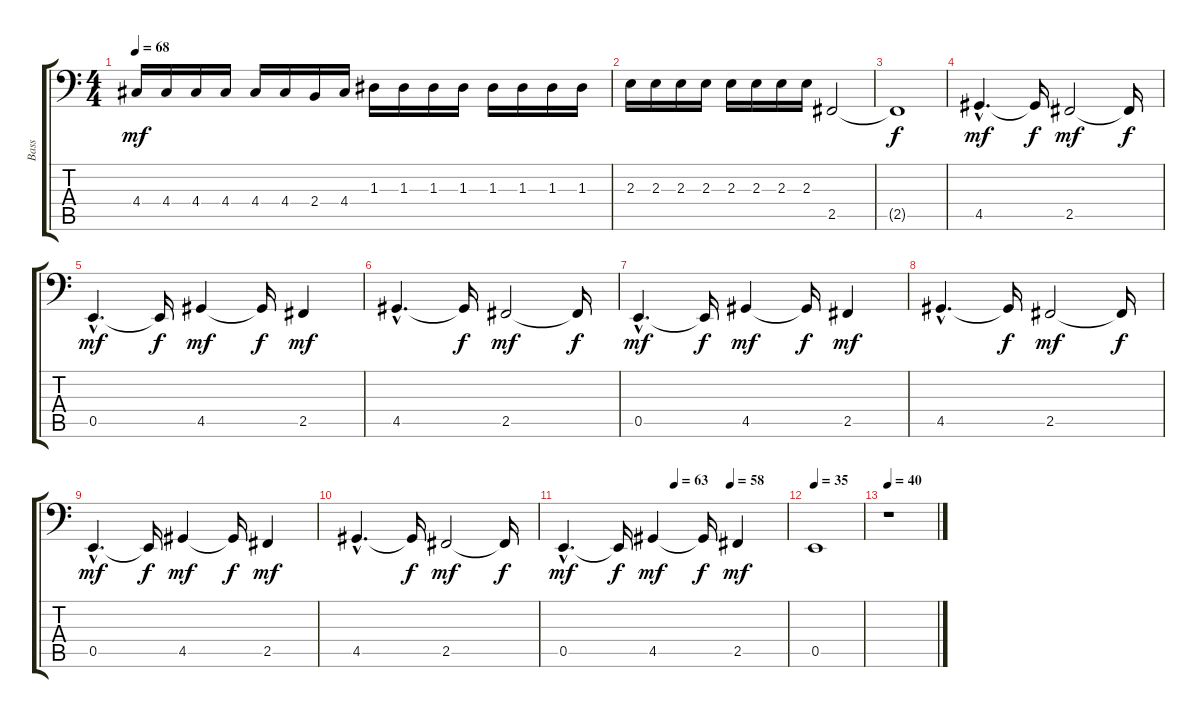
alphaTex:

\track ("Bass" "Bass") {instrument electricbassfinger}
\staff {score tabs}
\tuning (C3 G2 D2 A1 E1 B0) {hide}
\ts (4 4)
\tempo 68
\clef f4
\ks c
4.4.16{dy mf} 4.4.16 4.4.16 4.4.16 4.4.16 4.4.16 2.4.16 4.4.16 1.3.16 1.3.16 1.3.16 1.3.16 1.3.16 1.3.16 1.3.16 1.3.16 |
2.3.16 2.3.16 2.3.16 2.3.16 2.3.16 2.3.16 2.3.16 2.3.16 2.5.2 |
2.5{t}.1{dy f} |
4.5{hac}.4{d dy mf} 4.5{t}.16{dy f} 2.5.2{dy mf} 2.5{t}.16{dy f} |
0.5{hac}.4{d dy mf} 0.5{t}.16{dy f} 4.5.4{dy mf} 4.5{t}.16{dy f} 2.5.4{dy mf} |
4.5{hac}.4{d} 4.5{t}.16{dy f} 2.5.2{dy mf} 2.5{t}.16{dy f} |
0.5{hac}.4{d dy mf} 0.5{t}.16{dy f} 4.5.4{dy mf} 4.5{t}.16{dy f} 2.5.4{dy mf} |
4.5{hac}.4{d} 4.5{t}.16{dy f} 2.5.2{dy mf} 2.5{t}.16{dy f} |
0.5{hac}.4{d dy mf} 0.5{t}.16{dy f} 4.5.4{dy mf} 4.5{t}.16{dy f} 2.5.4{dy mf} |
4.5{hac}.4{d} 4.5{t}.16{dy f} 2.5.2{dy mf} 2.5{t}.16{dy f} |
\tempo (63 0.5)
\tempo (58 0.75)
0.5{hac}.4{d dy mf} 0.5{t}.16{dy f} 4.5.4{dy mf} 4.5{t}.16{dy f} 2.5.4{dy mf} |
\tempo 35
0.5.1 |
\tempo 40
r.1
